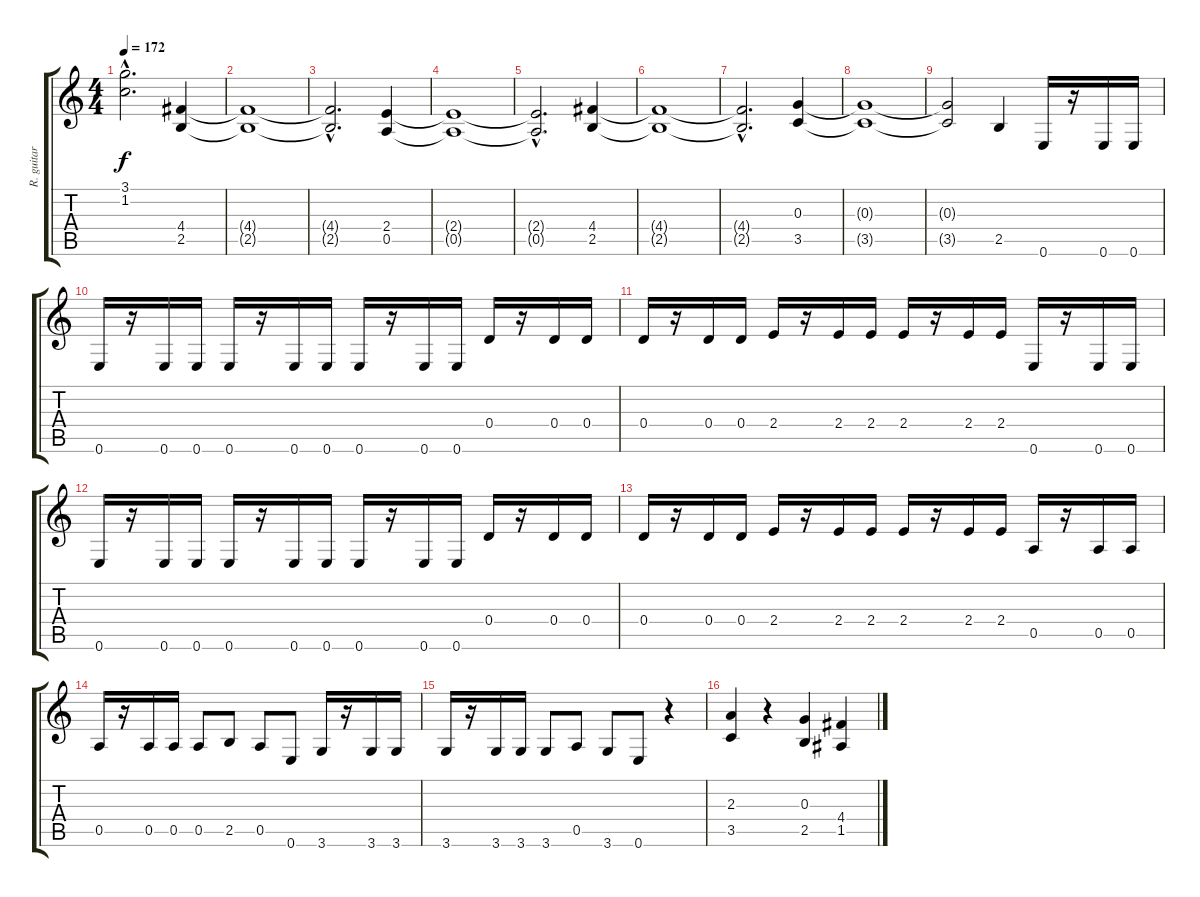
\track ("R. guitar" "R. guitar") {instrument overdrivenguitar}
\staff {score tabs}
\tuning (E4 B3 G3 D3 A2 E2) {hide}
\ts (4 4)
\tempo 172
\clef g2
\ks c
(3.1{hac t} 1.2{hac t}).2{d dy f} (4.4 2.5).4 |
(4.4{t} 2.5{t}).1 |
(4.4{hac t} 2.5{hac t}).2{d} (2.4 0.5).4 |
(2.4{t} 0.5{t}).1 |
(2.4{hac t} 0.5{hac t}).2{d} (4.4 2.5).4 |
(4.4{t} 2.5{t}).1 |
(4.4{hac t} 2.5{hac t}).2{d} (0.3 3.5).4 |
(0.3{t} 3.5{t}).1 |
(0.3{t} 3.5{t}).2 2.5.4{volume 9} 0.6.16 r.16 0.6.16 0.6.16 |
0.6.16 r.16 0.6.16 0.6.16 0.6.16 r.16 0.6.16 0.6.16 0.6.16 r.16 0.6.16 0.6.16 0.4.16 r.16 0.4.16 0.4.16 |
0.4.16 r.16 0.4.16 0.4.16 2.4.16 r.16 2.4.16 2.4.16 2.4.16 r.16 2.4.16 2.4.16 0.6.16 r.16 0.6.16 0.6.16 |
0.6.16 r.16 0.6.16 0.6.16 0.6.16 r.16 0.6.16 0.6.16 0.6.16 r.16 0.6.16 0.6.16 0.4.16 r.16 0.4.16 0.4.16 |
0.4.16 r.16 0.4.16 0.4.16 2.4.16 r.16 2.4.16 2.4.16 2.4.16 r.16 2.4.16 2.4.16 0.5.16 r.16 0.5.16 0.5.16 |
0.5.16 r.16 0.5.16 0.5.16 0.5.8 2.5.8 0.5.8 0.6.8 3.6.16 r.16 3.6.16 3.6.16 |
3.6.16 r.16 3.6.16 3.6.16 3.6.8 0.5.8 3.6.8 0.6.8 r.4 |
(2.3 3.5).4 r.4 (0.3 2.5).4 (4.4 1.5).4
